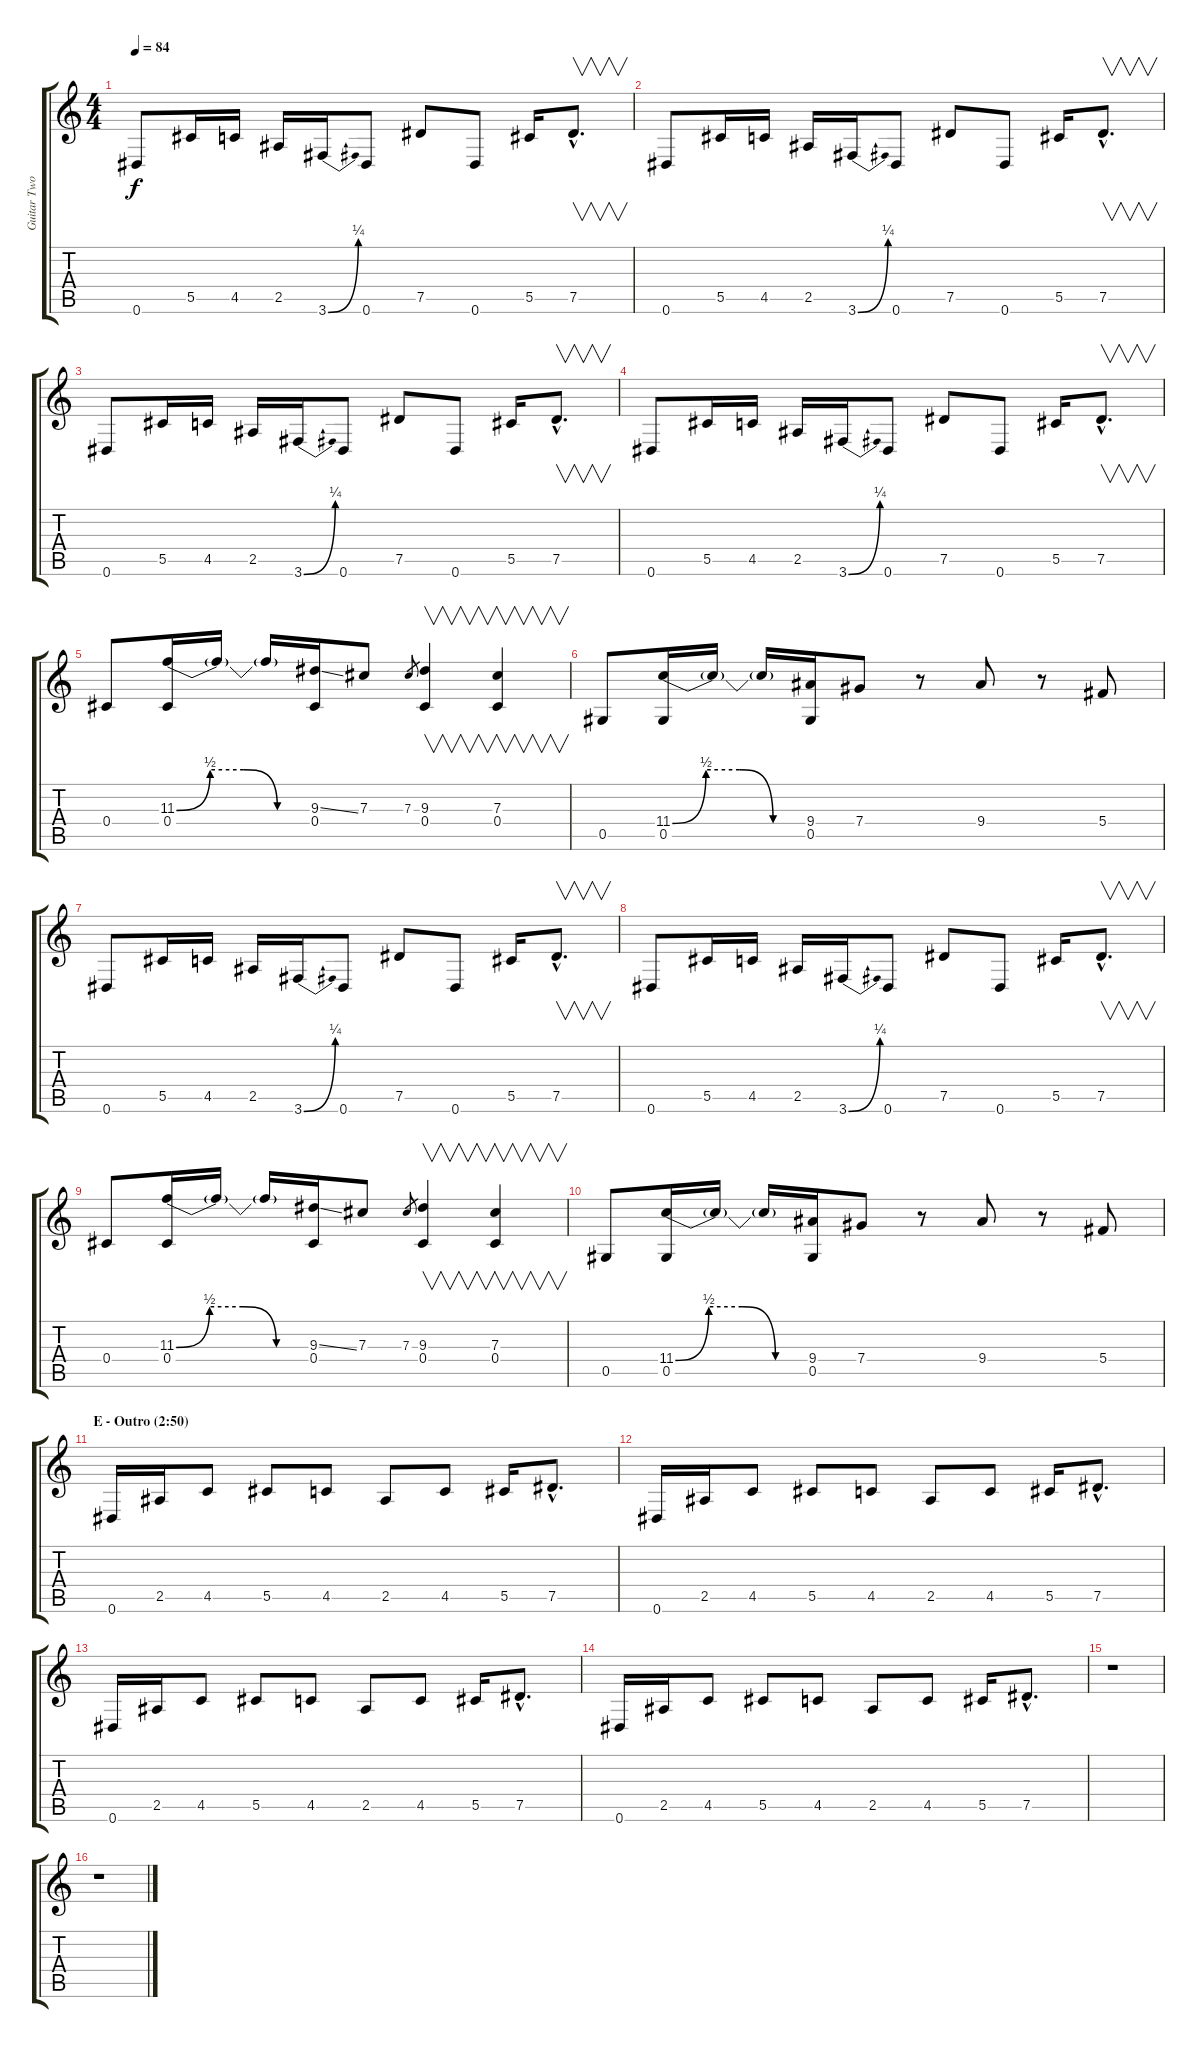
\track ("Guitar Two" "Guitar Two") {instrument distortionguitar}
\staff {score tabs}
\tuning (Eb4 Bb3 Gb3 Db3 Ab2 Eb2) {hide}
\ts (4 4)
\tempo 84
\clef g2
\ks c
0.6.8{dy f} 5.5.16 4.5.16 2.5.16 3.6{be (bend 0 0 60 1)}.16 0.6.8 7.5.8 0.6.8 5.5.16 7.5{hac}.8{v d} |
0.6.8 5.5.16 4.5.16 2.5.16 3.6{be (bend 0 0 60 1)}.16 0.6.8 7.5.8 0.6.8 5.5.16 7.5{hac}.8{v d} |
0.6.8 5.5.16 4.5.16 2.5.16 3.6{be (bend 0 0 60 1)}.16 0.6.8 7.5.8 0.6.8 5.5.16 7.5{hac}.8{v d} |
0.6.8 5.5.16 4.5.16 2.5.16 3.6{be (bend 0 0 60 1)}.16 0.6.8 7.5.8 0.6.8 5.5.16 7.5{hac}.8{v d} |
0.4.8 (11.3{be (custom 0 0 15 2 30 2 45 0 60 0)} 0.4).16 11.3{t}.16 11.3{t}.16 (9.3{ss} 0.4).16 7.3.8 7.3.8{gr} (9.3 0.4).4{v} (7.3 0.4).4{v} |
0.5.8 (11.4{be (custom 0 0 15 2 30 2 45 0 60 0)} 0.5).16 11.4{t}.16 11.4{t}.16 (9.4 0.5).16 7.4.8 r.8 9.4.8 r.8 5.4.8 |
0.6.8 5.5.16 4.5.16 2.5.16 3.6{be (bend 0 0 60 1)}.16 0.6.8 7.5.8 0.6.8 5.5.16 7.5{hac}.8{v d} |
0.6.8 5.5.16 4.5.16 2.5.16 3.6{be (bend 0 0 60 1)}.16 0.6.8 7.5.8 0.6.8 5.5.16 7.5{hac}.8{v d} |
0.4.8 (11.3{be (custom 0 0 15 2 30 2 45 0 60 0)} 0.4).16 11.3{t}.16 11.3{t}.16 (9.3{ss} 0.4).16 7.3.8 7.3.8{gr} (9.3 0.4).4{v} (7.3 0.4).4{v} |
0.5.8 (11.4{be (custom 0 0 15 2 30 2 45 0 60 0)} 0.5).16 11.4{t}.16 11.4{t}.16 (9.4 0.5).16 7.4.8 r.8 9.4.8 r.8 5.4.8 |
\section ("" "E - Outro (2:50)")
0.6.16 2.5.16 4.5.8 5.5.8 4.5.8{volume 14} 2.5.8 4.5.8 5.5.16 7.5{hac}.8{d} |
0.6.16{volume 12} 2.5.16 4.5.8 5.5.8 4.5.8 2.5.8{volume 10} 4.5.8 5.5.16 7.5{hac}.8{d} |
0.6.16 2.5.16{volume 8} 4.5.8 5.5.8 4.5.8 2.5.8 4.5.8{volume 6} 5.5.16 7.5{hac}.8{d} |
0.6.16 2.5.16 4.5.8{volume 4} 5.5.8 4.5.8 2.5.8 4.5.8 5.5.16{volume 2} 7.5{hac}.8{d} |
r.1 |
r.1
